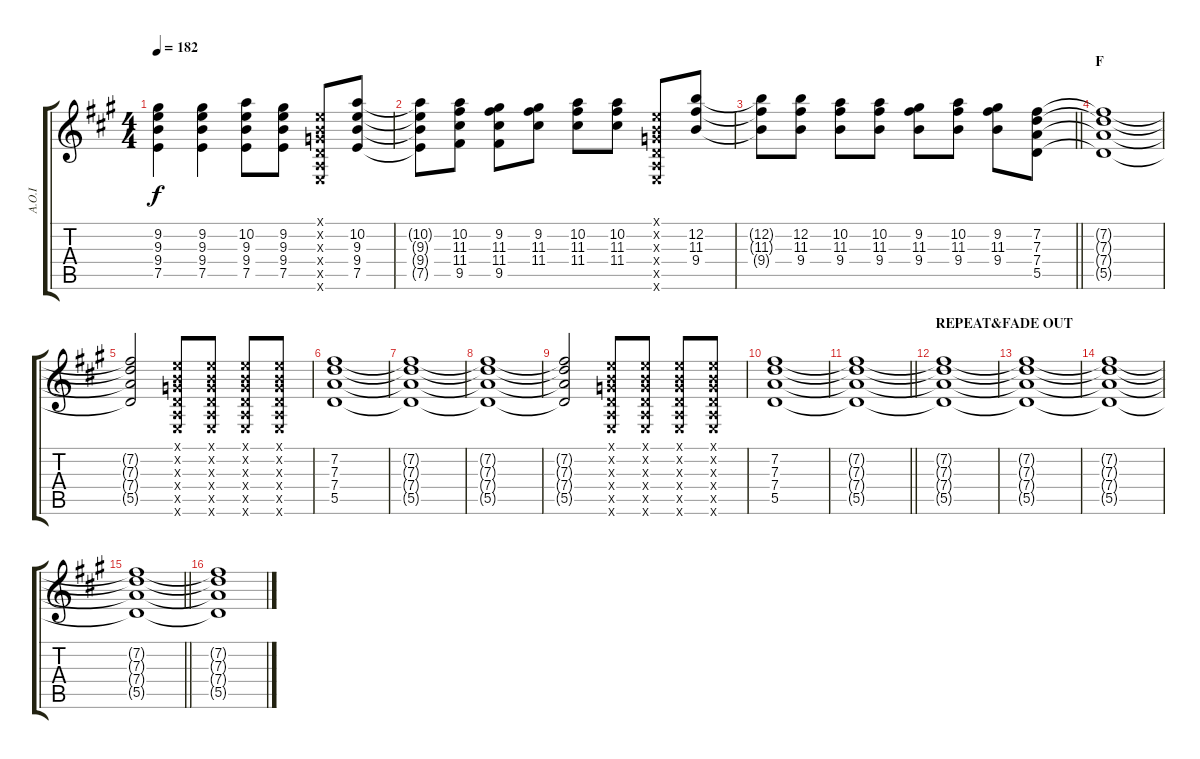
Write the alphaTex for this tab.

\track ("A.O.I" "A.O.I") {instrument distortionguitar}
\staff {score tabs}
\tuning (E4 B3 G3 D3 A2 E2) {hide}
\ts (4 4)
\tempo 182
\clef g2
\ks a
(9.2{t} 9.3{t} 9.4{t} 7.5{t}).4{dy f} (9.2 9.3 9.4 7.5).4 (10.2 9.3 9.4 7.5).8 (9.2 9.3 9.4 7.5).8 (0.1{x} 0.2{x} 0.3{x} 0.4{x} 0.5{x} 0.6{x}).8 (10.2 9.3 9.4 7.5).8 |
(10.2{t} 9.3{t} 9.4{t} 7.5{t}).8 (10.2 11.3 11.4 9.5).8 (9.2 11.3 11.4 9.5).8 (9.2 11.3 11.4).8 (10.2 11.3 11.4).8 (10.2 11.3 11.4).8 (0.1{x} 0.2{x} 0.3{x} 0.4{x} 0.5{x} 0.6{x}).8 (12.2 11.3 9.4).8 |
\barLineRight lightlight
(12.2{t} 11.3{t} 9.4{t}).8 (12.2 11.3 9.4).8 (10.2 11.3 9.4).8 (10.2 11.3 9.4).8 (9.2 11.3 9.4).8 (10.2 11.3 9.4).8 (9.2 11.3 9.4).8 (7.2 7.3 7.4 5.5).8 |
\section ("" "F")
(7.2{t} 7.3{t} 7.4{t} 5.5{t}).1 |
(7.2{t} 7.3{t} 7.4{t} 5.5{t}).2 (0.1{x} 0.2{x} 0.3{x} 0.4{x} 0.5{x} 0.6{x}).8 (0.1{x} 0.2{x} 0.3{x} 0.4{x} 0.5{x} 0.6{x}).8 (0.1{x} 0.2{x} 0.3{x} 0.4{x} 0.5{x} 0.6{x}).8 (0.1{x} 0.2{x} 0.3{x} 0.4{x} 0.5{x} 0.6{x}).8 |
(7.2 7.3 7.4 5.5).1 |
(7.2{t} 7.3{t} 7.4{t} 5.5{t}).1 |
(7.2{t} 7.3{t} 7.4{t} 5.5{t}).1 |
(7.2{t} 7.3{t} 7.4{t} 5.5{t}).2 (0.1{x} 0.2{x} 0.3{x} 0.4{x} 0.5{x} 0.6{x}).8 (0.1{x} 0.2{x} 0.3{x} 0.4{x} 0.5{x} 0.6{x}).8 (0.1{x} 0.2{x} 0.3{x} 0.4{x} 0.5{x} 0.6{x}).8 (0.1{x} 0.2{x} 0.3{x} 0.4{x} 0.5{x} 0.6{x}).8 |
(7.2 7.3 7.4 5.5).1{volume 10} |
\barLineRight lightlight
(7.2{t} 7.3{t} 7.4{t} 5.5{t}).1{volume 9} |
\section ("" "REPEAT&FADE OUT")
(7.2{t} 7.3{t} 7.4{t} 5.5{t}).1{volume 8} |
(7.2{t} 7.3{t} 7.4{t} 5.5{t}).1{volume 7} |
(7.2{t} 7.3{t} 7.4{t} 5.5{t}).1{volume 6} |
\barLineRight lightlight
(7.2{t} 7.3{t} 7.4{t} 5.5{t}).1{volume 5} |
(7.2{t} 7.3{t} 7.4{t} 5.5{t}).1{volume 4}
